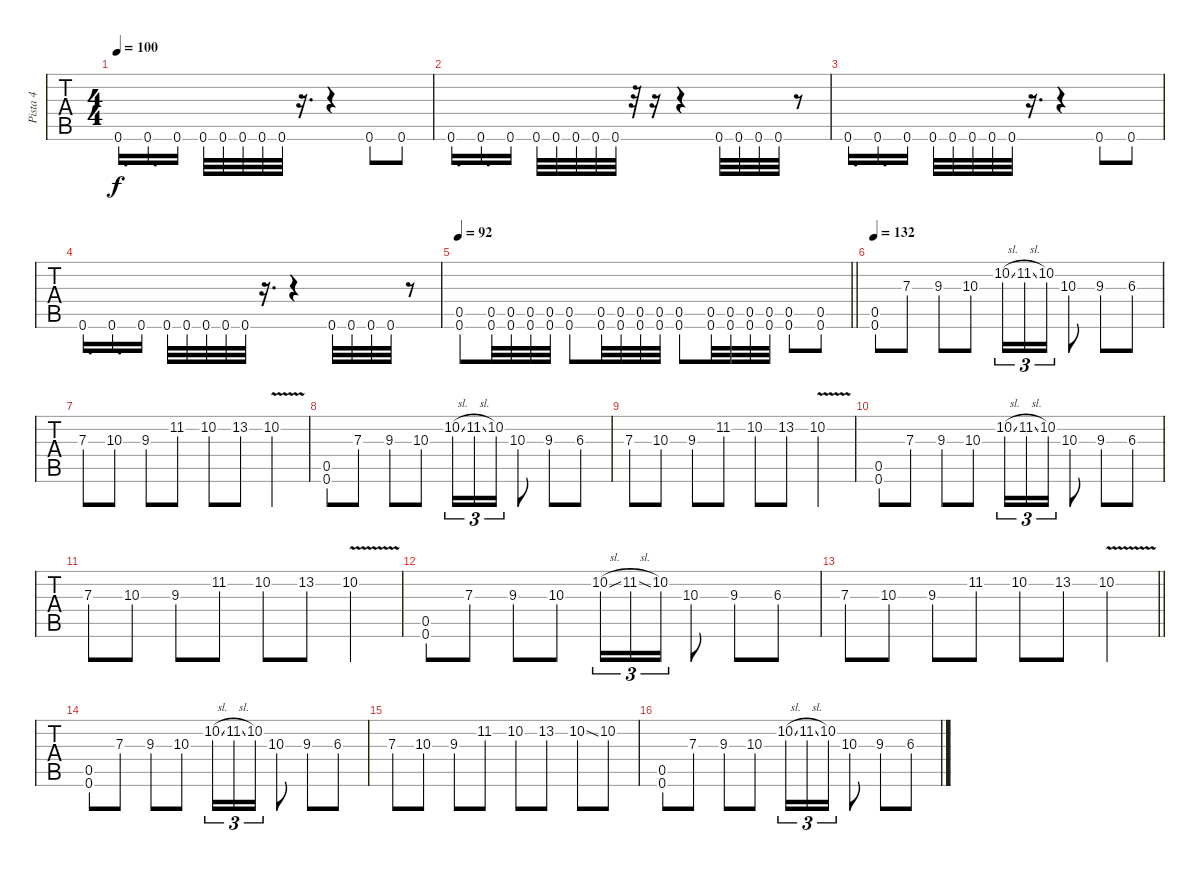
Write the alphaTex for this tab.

\track ("Pista 4" "Pista 4") {instrument overdrivenguitar}
\staff {tabs}
\tuning (D4 A3 F3 C3 G2 C2) {hide}
\ts (4 4)
\section ("" "")
\tempo 100
\clef g2
\ks c
0.6.16{d dy f} 0.6.16{d} 0.6.16 0.6.32 0.6.32 0.6.32 0.6.32 0.6.32 r.16{d} r.4 0.6.8 0.6.8 |
0.6.16{d} 0.6.16{d} 0.6.16 0.6.32 0.6.32 0.6.32 0.6.32 0.6.32 r.32 r.16 r.4 0.6.32 0.6.32 0.6.32 0.6.32 r.8 |
0.6.16{d} 0.6.16{d} 0.6.16 0.6.32 0.6.32 0.6.32 0.6.32 0.6.32 r.16{d} r.4 0.6.8 0.6.8 |
0.6.16{d} 0.6.16{d} 0.6.16 0.6.32 0.6.32 0.6.32 0.6.32 0.6.32 r.16{d} r.4 0.6.32 0.6.32 0.6.32 0.6.32 r.8 |
\tempo 92
\barLineRight lightlight
(0.5 0.6).8 (0.5 0.6).32 (0.5 0.6).32 (0.5 0.6).32 (0.5 0.6).32 (0.5 0.6).8 (0.5 0.6).32 (0.5 0.6).32 (0.5 0.6).32 (0.5 0.6).32 (0.5 0.6).8 (0.5 0.6).32 (0.5 0.6).32 (0.5 0.6).32 (0.5 0.6).32 (0.5 0.6).8 (0.5 0.6).8 |
\section ("" "")
\tempo 132
(0.5 0.6).8 7.3.8 9.3.8 10.3.8 10.2{sl}.16{tu (3 2)} 11.2{sl}.16{tu (3 2)} 10.2.16{tu (3 2)} 10.3.8 9.3.8 6.3.8 |
7.3.8 10.3.8 9.3.8 11.2.8 10.2.8 13.2.8 10.2{v}.4 |
(0.5 0.6).8 7.3.8 9.3.8 10.3.8 10.2{sl}.16{tu (3 2)} 11.2{sl}.16{tu (3 2)} 10.2.16{tu (3 2)} 10.3.8 9.3.8 6.3.8 |
7.3.8 10.3.8 9.3.8 11.2.8 10.2.8 13.2.8 10.2{v}.4 |
(0.5 0.6).8 7.3.8 9.3.8 10.3.8 10.2{sl}.16{tu (3 2)} 11.2{sl}.16{tu (3 2)} 10.2.16{tu (3 2)} 10.3.8 9.3.8 6.3.8 |
7.3.8 10.3.8 9.3.8 11.2.8 10.2.8 13.2.8 10.2{v}.4 |
(0.5 0.6).8 7.3.8 9.3.8 10.3.8 10.2{sl}.16{tu (3 2)} 11.2{sl}.16{tu (3 2)} 10.2.16{tu (3 2)} 10.3.8 9.3.8 6.3.8 |
\barLineRight lightlight
7.3.8 10.3.8 9.3.8 11.2.8 10.2.8 13.2.8 10.2{v}.4 |
\section ("" "")
(0.5 0.6).8 7.3.8 9.3.8 10.3.8 10.2{sl}.16{tu (3 2)} 11.2{sl}.16{tu (3 2)} 10.2.16{tu (3 2)} 10.3.8 9.3.8 6.3.8 |
7.3.8 10.3.8 9.3.8 11.2.8 10.2.8 13.2.8 10.2{sod}.8 10.2.8 |
(0.5 0.6).8 7.3.8 9.3.8 10.3.8 10.2{sl}.16{tu (3 2)} 11.2{sl}.16{tu (3 2)} 10.2.16{tu (3 2)} 10.3.8 9.3.8 6.3.8
